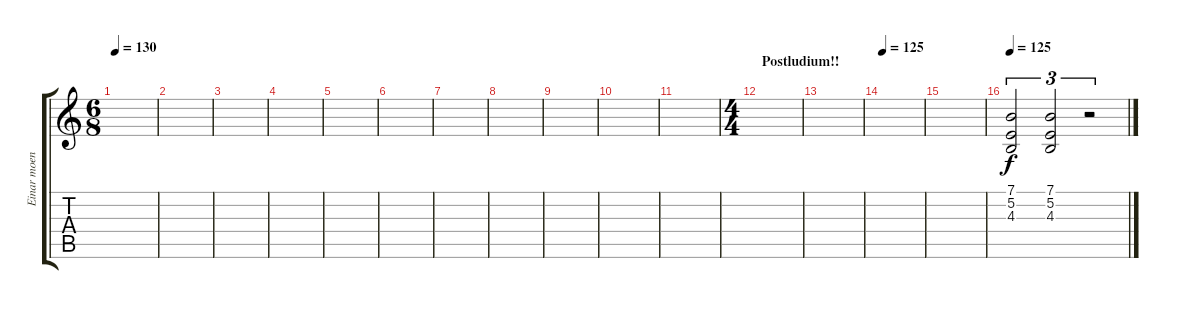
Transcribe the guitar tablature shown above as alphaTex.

\track ("Einar moen (Effects)" "Einar moen") {instrument tubularbells}
\staff {score tabs}
\tuning (E4 B3 G3 D3 A2 E2) {hide}
\ts (6 8)
\tempo 130
\clef g2
\ks c
|
|
|
|
|
|
|
|
|
|
|
\ts (4 4)
\section ("" "Postludium!!")
|
|
\tempo 125
|
|
\tempo 125
(7.1 5.2 4.3).2{tu (3 2) volume 9} (7.1 5.2 4.3).2{tu (3 2)} r.2{tu (3 2)}
